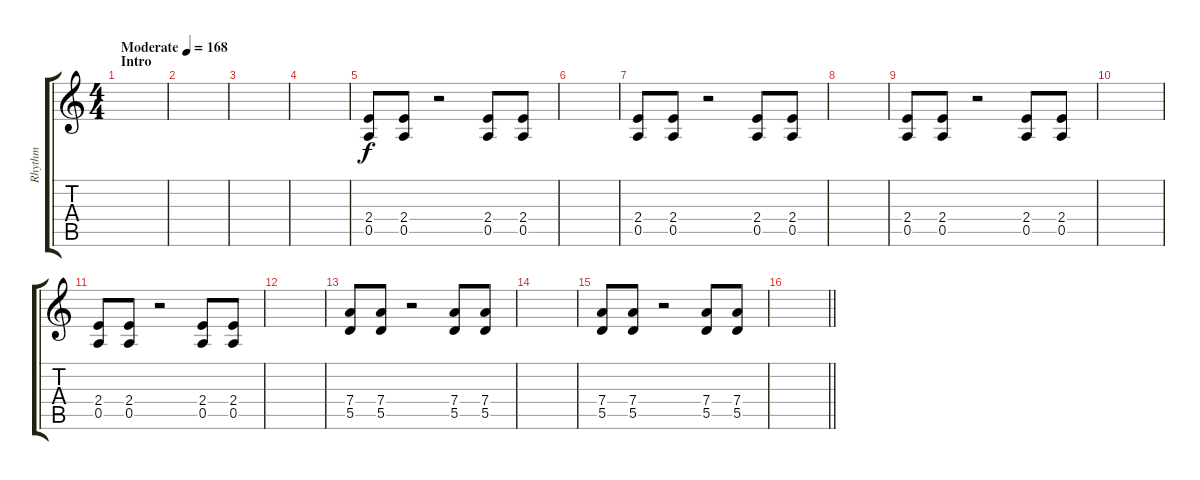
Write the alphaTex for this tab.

\track ("Rhythm" "Rhythm") {instrument distortionguitar}
\staff {score tabs}
\tuning (E4 B3 G3 D3 A2 D2) {hide}
\ts (4 4)
\section ("" "Intro")
\tempo (168 "Moderate")
\clef g2
\ks c
|
|
|
|
(2.4 0.5).8 (2.4 0.5).8 r.2 (2.4 0.5).8 (2.4 0.5).8 |
|
(2.4 0.5).8 (2.4 0.5).8 r.2 (2.4 0.5).8 (2.4 0.5).8 |
|
(2.4 0.5).8 (2.4 0.5).8 r.2 (2.4 0.5).8 (2.4 0.5).8 |
|
(2.4 0.5).8 (2.4 0.5).8 r.2 (2.4 0.5).8 (2.4 0.5).8 |
|
(7.4 5.5).8 (7.4 5.5).8 r.2 (7.4 5.5).8 (7.4 5.5).8 |
|
(7.4 5.5).8 (7.4 5.5).8 r.2 (7.4 5.5).8 (7.4 5.5).8 |
\barLineRight lightlight
